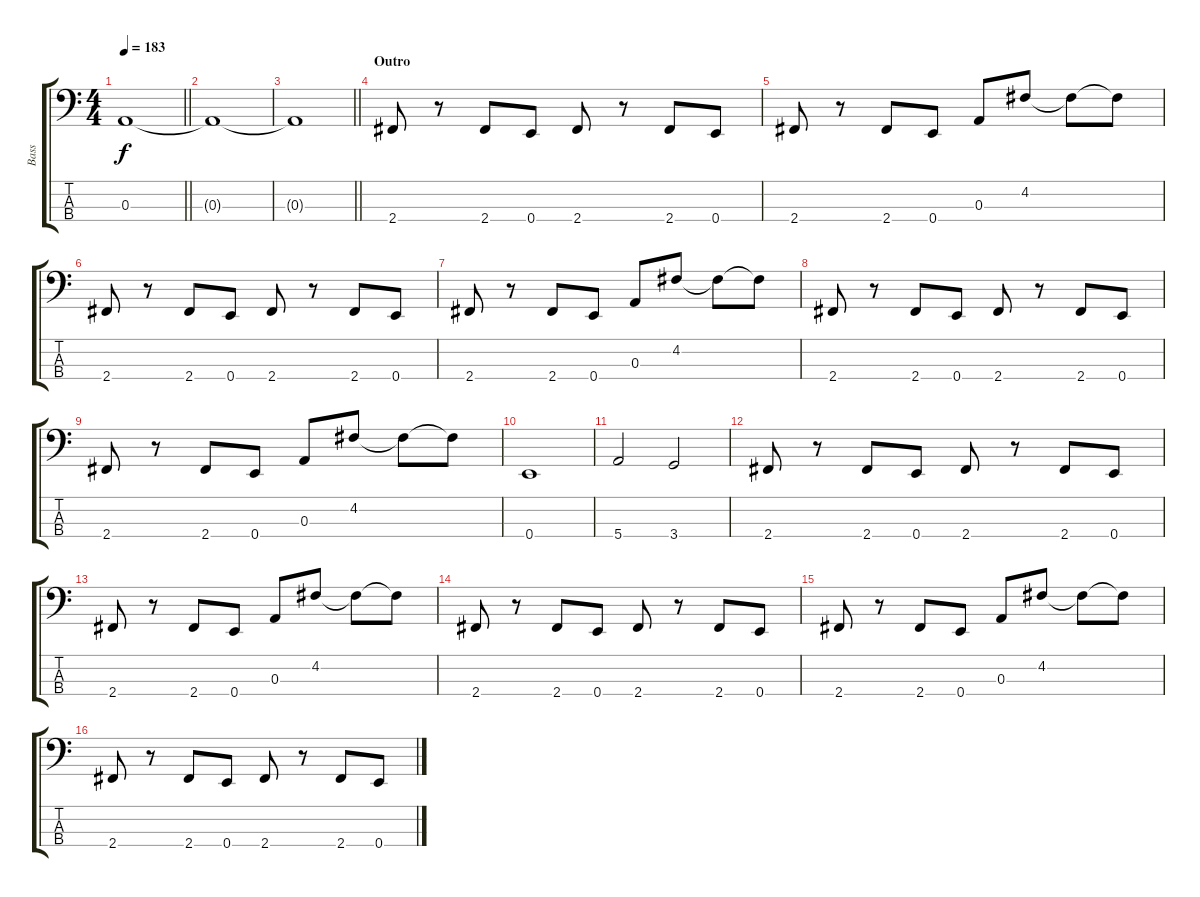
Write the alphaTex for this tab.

\track ("Bass" "Bass") {instrument electricbassfinger}
\staff {score tabs}
\tuning (G2 D2 A1 E1) {hide}
\ts (4 4)
\tempo 183
\clef f4
\barLineRight lightlight
\ks c
0.3{t}.1{dy f} |
0.3{t}.1 |
\barLineRight lightlight
0.3{t}.1 |
\section ("" "Outro")
2.4.8 r.8 2.4.8 0.4.8 2.4.8 r.8 2.4.8 0.4.8 |
2.4.8 r.8 2.4.8 0.4.8 0.3.8 4.2.8 4.2{t}.8 4.2{t}.8 |
2.4.8 r.8 2.4.8 0.4.8 2.4.8 r.8 2.4.8 0.4.8 |
2.4.8 r.8 2.4.8 0.4.8 0.3.8 4.2.8 4.2{t}.8 4.2{t}.8 |
2.4.8 r.8 2.4.8 0.4.8 2.4.8 r.8 2.4.8 0.4.8 |
2.4.8 r.8 2.4.8 0.4.8 0.3.8 4.2.8 4.2{t}.8 4.2{t}.8 |
0.4.1 |
5.4.2 3.4.2 |
2.4.8 r.8 2.4.8 0.4.8 2.4.8 r.8 2.4.8 0.4.8 |
2.4.8 r.8 2.4.8 0.4.8 0.3.8 4.2.8 4.2{t}.8 4.2{t}.8 |
2.4.8 r.8 2.4.8 0.4.8 2.4.8 r.8 2.4.8 0.4.8 |
2.4.8 r.8 2.4.8 0.4.8 0.3.8 4.2.8 4.2{t}.8 4.2{t}.8 |
2.4.8 r.8 2.4.8 0.4.8 2.4.8 r.8 2.4.8 0.4.8
